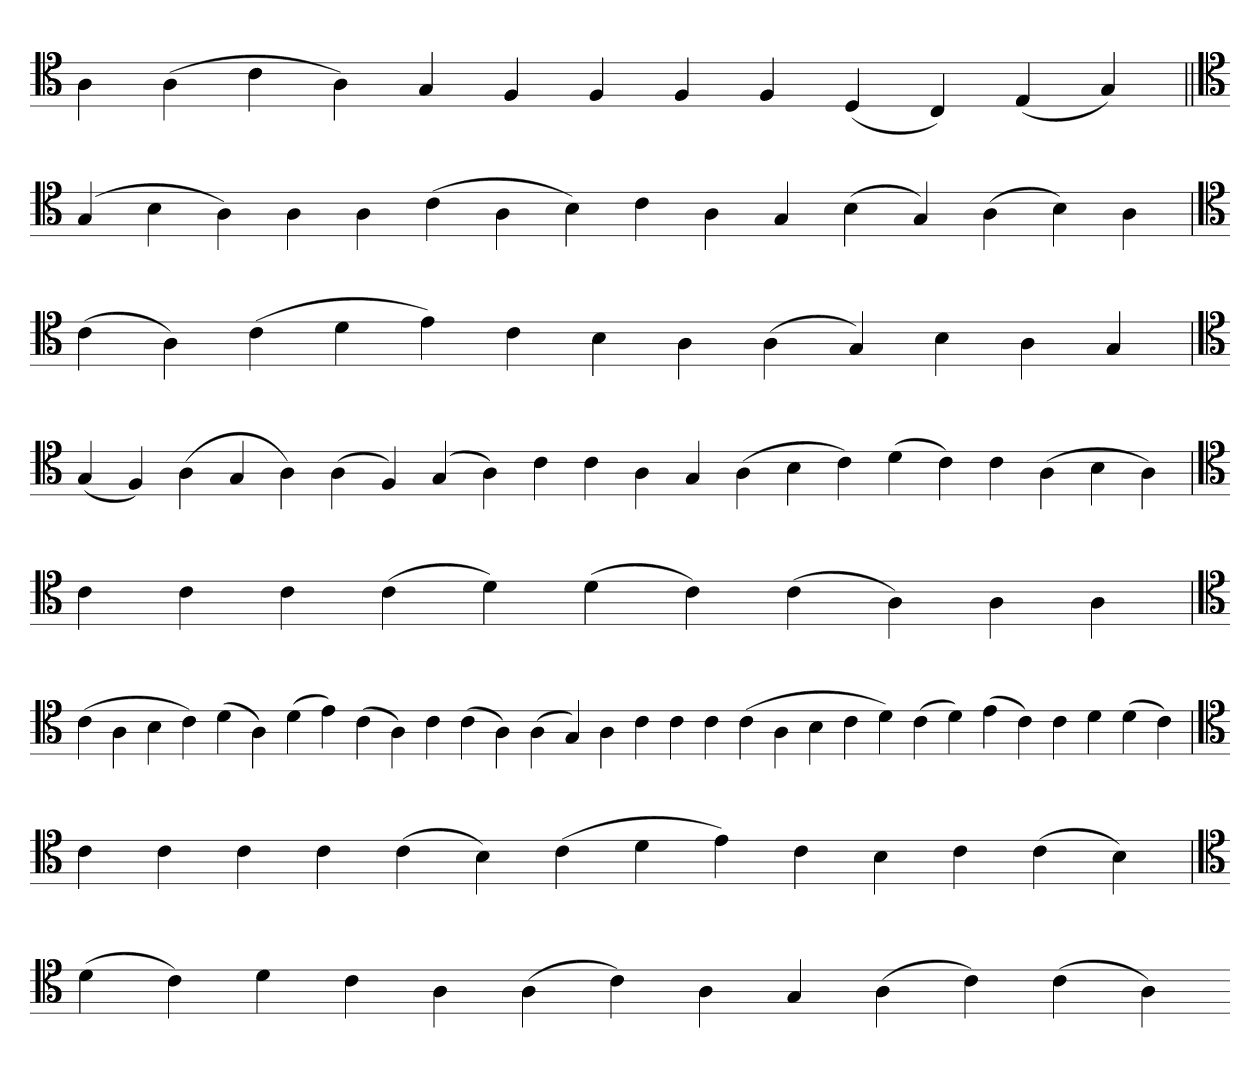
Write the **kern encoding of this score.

**kern
*part1
*staff1
*clefC4
=
4A
(4A
4c
4A)
4G
4F
4F
4F
4F
(4D
4C)
(4E
4G)
=||
*clefC4
(4G
4B
4A)
4A
4A
(4c
4A
4B)
4c
4A
4G
(4B
4G)
(4A
4B)
4A
='
*clefC4
(4c
4A)
(4c
4d
4e)
4c
4B
4A
(4A
4G)
4B
4A
4G
=`
*clefC4
(4G
4F)
(4A
4G
4A)
(4A
4F)
(4G
4A)
4c
4c
4A
4G
(4A
4B
4c)
(4d
4c)
4c
(4A
4B
4A)
=
*clefC4
4c
4c
4c
(4c
4d)
(4d
4c)
(4c
4A)
4A
4A
=`
*clefC4
(4c
4A
4B
4c)
(4d
4A)
(4d
4e)
(4c
4A)
4c
(4c
4A)
(4A
4G)
4A
4c
4c
4c
(4c
4A
4B
4c
4d)
(4c
4d)
(4e
4c)
4c
4d
(4d
4c)
=
*clefC4
4c
4c
4c
4c
(4c
4B)
(4c
4d
4e)
4c
4B
4c
(4c
4B)
=`
*clefC4
(4d
4c)
4d
4c
4A
(4A
4c)
4A
4G
(4A
4c)
(4c
4A)
=-
*-
